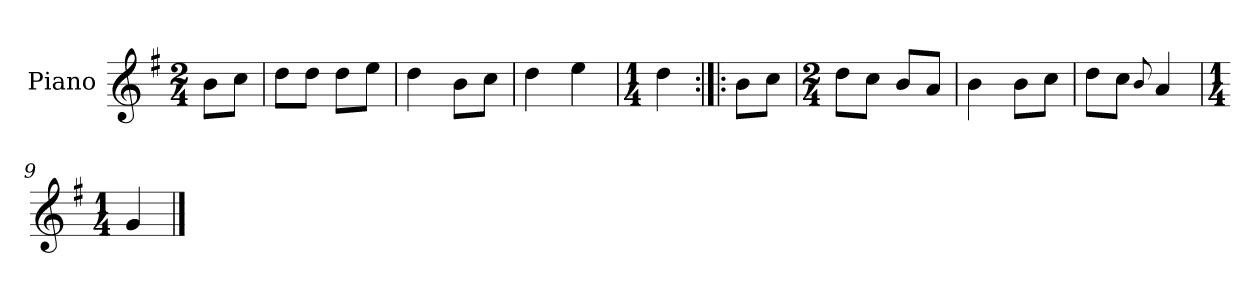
**kern
*part1
*staff1
*I"Piano
*I'Pno.
*clefG2
*k[f#]
*M2/4
=
8b\L
8cc\J
=1
8dd\L
8dd\J
8dd\L
8ee\J
=2
4dd\
8b\L
8cc\J
=3
4dd\
4ee\
=4
*M1/4
4dd\
=5:|!|:
8b\L
8cc\J
=6
*M2/4
8dd\L
8cc\J
8b/L
8a/J
=7
4b\
8b\L
8cc\J
=8
8dd\L
8cc\J
8qqb/
4a/
=9
*M1/4
4g/
==
*-
